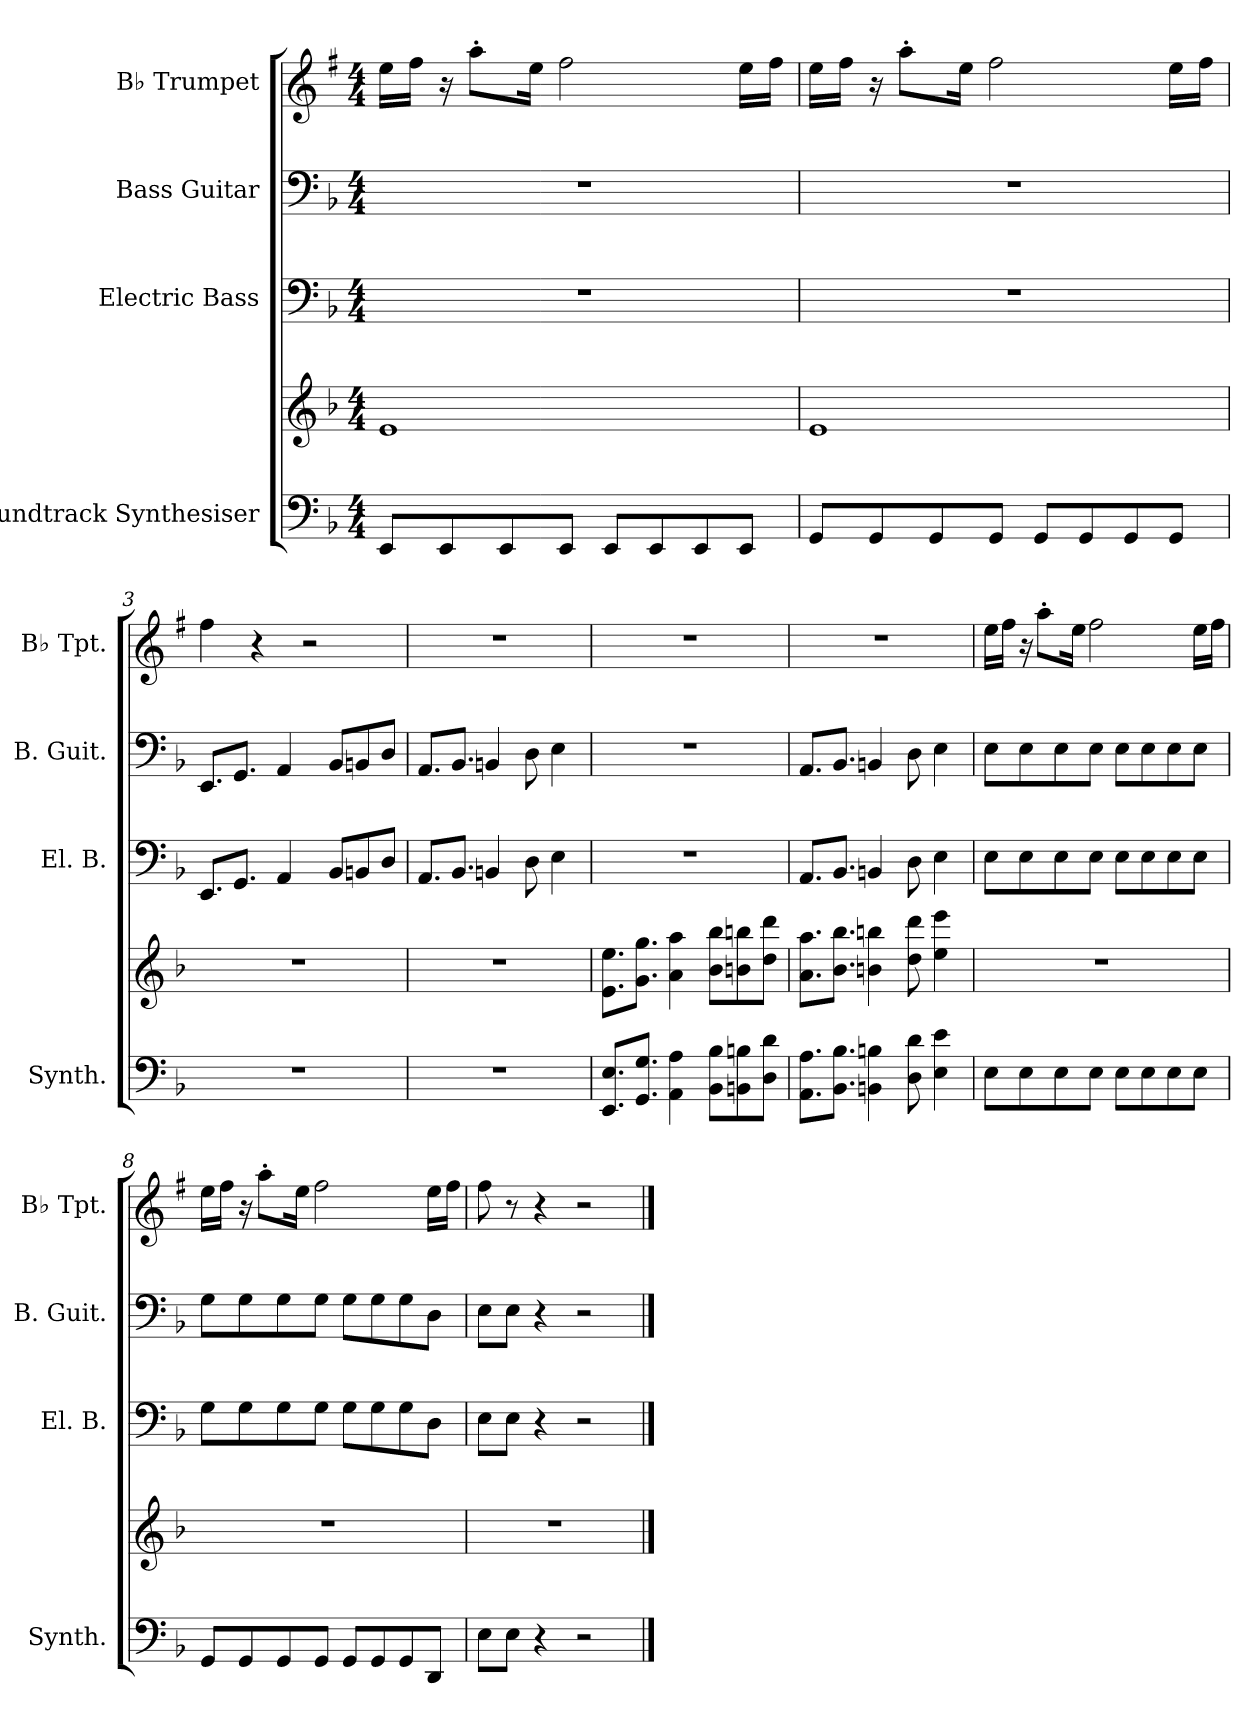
**kern	**kern	**kern	**kern	**kern
*part4	*part4	*part3	*part2	*part1
*staff5	*staff4	*staff3	*staff2	*staff1
*I"Soundtrack Synthesiser	*	*I"Electric Bass	*I"Bass Guitar	*I"B♭ Trumpet
*I'Synth.	*	*I'El. B.	*I'B. Guit.	*I'B♭ Tpt.
*clefF4	*clefG2	*clefF4	*clefF4	*clefG2
*	*	*ITrd7c12	*ITrd7c12	*ITrd1c2
*k[b-]	*k[b-]	*k[b-]	*k[b-]	*k[b-]
*M4/4	*M4/4	*M4/4	*M4/4	*M4/4
=1	=1	=1	=1	=1
8EE/L	1e	1r	1r	16dd\LL
.	.	.	.	16ee\JJ
8EE/	.	.	.	16r
.	.	.	.	8gg'\L
8EE/	.	.	.	.
.	.	.	.	16dd\Jk
8EE/J	.	.	.	2ee\
8EE/L	.	.	.	.
8EE/	.	.	.	.
8EE/	.	.	.	.
8EE/J	.	.	.	16dd\LL
.	.	.	.	16ee\JJ
=2	=2	=2	=2	=2
8GG/L	1e	1r	1r	16dd\LL
.	.	.	.	16ee\JJ
8GG/	.	.	.	16r
.	.	.	.	8gg'\L
8GG/	.	.	.	.
.	.	.	.	16dd\Jk
8GG/J	.	.	.	2ee\
8GG/L	.	.	.	.
8GG/	.	.	.	.
8GG/	.	.	.	.
8GG/J	.	.	.	16dd\LL
.	.	.	.	16ee\JJ
=3	=3	=3	=3	=3
1r	1r	8.EEE/L	8.EEE/L	4ee\
.	.	8.GGG/J	8.GGG/J	.
.	.	.	.	4r
.	.	4AAA/	4AAA/	.
.	.	.	.	2r
.	.	8BBB-/L	8BBB-/L	.
.	.	8BBBn/	8BBBn/	.
.	.	8DD/J	8DD/J	.
!!LO:LB:g=z
=4	=4	=4	=4	=4
1r	1r	8.AAA/L	8.AAA/L	1r
.	.	8.BBB-/J	8.BBB-/J	.
.	.	4BBBn/	4BBBn/	.
.	.	8DD\	8DD\	.
.	.	4EE\	4EE\	.
=5	=5	=5	=5	=5
8.EE/ 8.E/L	8.e\ 8.ee\L	1r	1r	1r
8.GG/ 8.G/J	8.g\ 8.gg\J	.	.	.
4AA\ 4A\	4a\ 4aa\	.	.	.
8BB-\ 8B-\L	8b-\ 8bb-\L	.	.	.
8BBn\ 8Bn\	8bn\ 8bbn\	.	.	.
8D\ 8d\J	8dd\ 8ddd\J	.	.	.
=6	=6	=6	=6	=6
8.AA\ 8.A\L	8.a\ 8.aa\L	8.AAA/L	8.AAA/L	1r
8.BB-\ 8.B-\J	8.b-\ 8.bb-\J	8.BBB-/J	8.BBB-/J	.
4BBn\ 4Bn\	4bn\ 4bbn\	4BBBn/	4BBBn/	.
8D\ 8d\	8dd\ 8ddd\	8DD\	8DD\	.
4E\ 4e\	4ee\ 4eee\	4EE\	4EE\	.
=7	=7	=7	=7	=7
8E\L	1r	8EE\L	8EE\L	16dd\LL
.	.	.	.	16ee\JJ
8E\	.	8EE\	8EE\	16r
.	.	.	.	8gg'\L
8E\	.	8EE\	8EE\	.
.	.	.	.	16dd\Jk
8E\J	.	8EE\J	8EE\J	2ee\
8E\L	.	8EE\L	8EE\L	.
8E\	.	8EE\	8EE\	.
8E\	.	8EE\	8EE\	.
8E\J	.	8EE\J	8EE\J	16dd\LL
.	.	.	.	16ee\JJ
!!LO:PB:g=z
=8	=8	=8	=8	=8
8GG/L	1r	8GG\L	8GG\L	16dd\LL
.	.	.	.	16ee\JJ
8GG/	.	8GG\	8GG\	16r
.	.	.	.	8gg'\L
8GG/	.	8GG\	8GG\	.
.	.	.	.	16dd\Jk
8GG/J	.	8GG\J	8GG\J	2ee\
8GG/L	.	8GG\L	8GG\L	.
8GG/	.	8GG\	8GG\	.
8GG/	.	8GG\	8GG\	.
8DD/J	.	8DD\J	8DD\J	16dd\LL
.	.	.	.	16ee\JJ
=9	=9	=9	=9	=9
8E\L	1r	8EE\L	8EE\L	8ee\
8E\J	.	8EE\J	8EE\J	8r
4r	.	4r	4r	4r
2r	.	2r	2r	2r
==	==	==	==	==
*-	*-	*-	*-	*-
